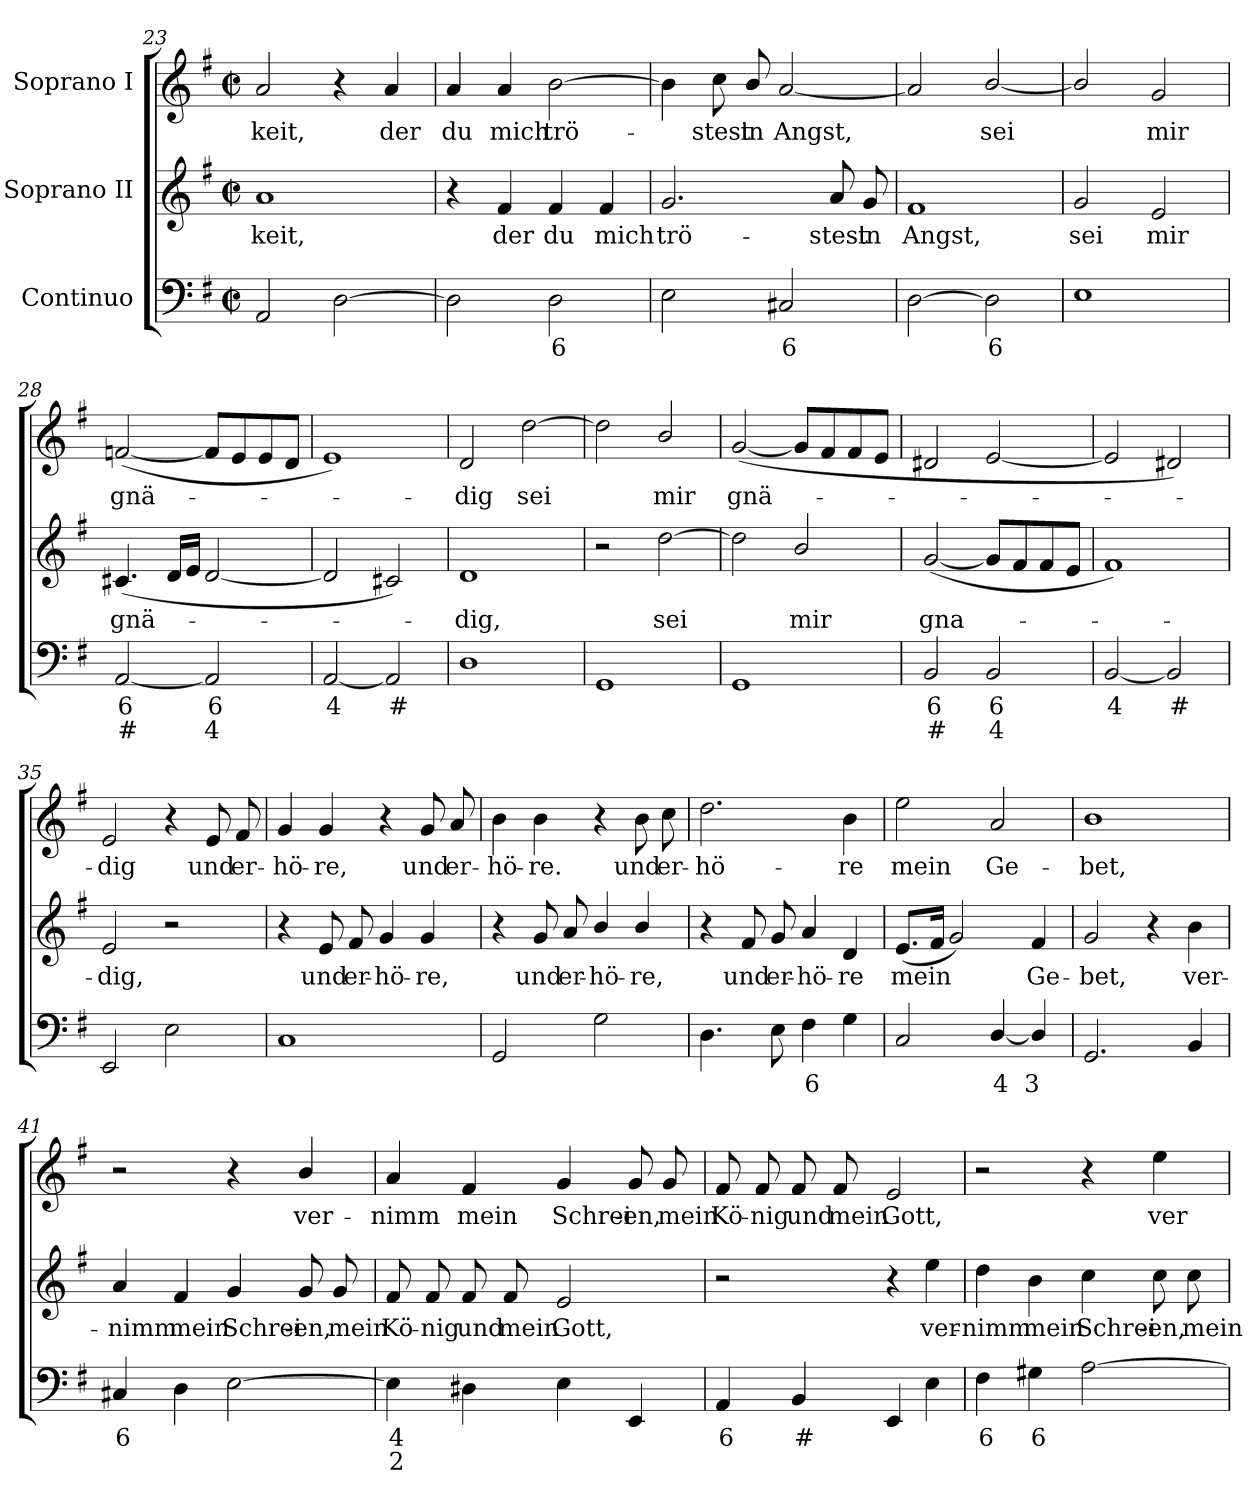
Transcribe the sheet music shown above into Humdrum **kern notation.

**kern	**text	**text	**kern	**text	**kern	**text
*part3	*part3	*part3	*part2	*part2	*part1	*part1
*staff3	*staff3	*staff3	*staff2	*staff2	*staff1	*staff1
*I"Continuo	*	*	*I"Soprano II	*	*I"Soprano I	*
*clefF4	*	*	*clefG2	*	*clefG2	*
*k[f#]	*	*	*k[f#]	*	*k[f#]	*
*G:	*	*	*G:	*	*G:	*
*M2/2	*	*	*M2/2	*	*M2/2	*
*met(c|)	*	*	*met(c|)	*	*met(c|)	*
=23	=23	=23	=23	=23	=23	=23
!	!	!	!	!LO:LY:b	!	!LO:LY:b
2AA/	.	.	1a	-keit,	2a/	-keit,
[2D\	.	.	.	.	4r	.
!	!	!	!	!	!	!LO:LY:b
.	.	.	.	.	4a/	der
=24	=24	=24	=24	=24	=24	=24
!	!	!	!	!	!	!LO:LY:b
2D\]	.	.	4r	.	4a/	du
!	!	!	!	!LO:LY:b	!	!LO:LY:b
.	.	.	4f#/	der	4a/	mich
!	!LO:LY:b	!	!	!LO:LY:b	!	!LO:LY:b
2D\	6	.	4f#/	du	[2b\	trö-
!	!	!	!	!LO:LY:b	!	!
.	.	.	4f#/	mich	.	.
=25	=25	=25	=25	=25	=25	=25
!	!	!	!	!LO:LY:b	!	!
2E\	.	.	2.g/	trö-	4b\]	.
!	!	!	!	!	!	!LO:LY:b
.	.	.	.	.	8cc\	stest
!	!	!	!	!	!	!LO:LY:b
.	.	.	.	.	8b/	in
!	!LO:LY:b	!	!	!	!	!LO:LY:b
2C#X/	6	.	.	.	[2a/	Angst,
!	!	!	!	!LO:LY:b	!	!
.	.	.	8a/	-stest	.	.
!	!	!	!	!LO:LY:b	!	!
.	.	.	8g/	in	.	.
=26	=26	=26	=26	=26	=26	=26
!	!	!	!	!LO:LY:b	!	!
[2D\	.	.	1f#	Angst,	2a/]	.
!	!LO:LY:b	!	!	!	!	!LO:LY:b
2D\]	6	.	.	.	[2b/	sei
=27	=27	=27	=27	=27	=27	=27
!	!	!	!	!LO:LY:b	!	!
1E	.	.	2g/	sei	2b/]	.
!	!	!	!	!LO:LY:b	!	!LO:LY:b
.	.	.	2e/	mir	2g/	mir
=28	=28	=28	=28	=28	=28	=28
!	!LO:LY:b	!LO:LY:b	!	!LO:LY:b	!	!LO:LY:b
[2AA/	6	#	(<4.c#X/	gnä-	(<[2fn/	gnä-
.	.	.	16d/LL	.	.	.
.	.	.	16e/JJ	.	.	.
!	!LO:LY:b	!LO:LY:b	!	!	!	!
2AA/]	6	4	[2d/	.	8f/L]	.
.	.	.	.	.	8e/	.
.	.	.	.	.	8e/	.
.	.	.	.	.	8d/J	.
=29	=29	=29	=29	=29	=29	=29
!	!LO:LY:b	!	!	!	!	!
[2AA/	4	.	2d/]	.	1e)	.
!	!LO:LY:b	!	!	!	!	!
2AA/]	#	.	2c#X/)	.	.	.
=30	=30	=30	=30	=30	=30	=30
!	!	!	!	!LO:LY:b	!	!LO:LY:b
1D	.	.	1d	dig,	2d/	dig
!	!	!	!	!	!	!LO:LY:b
.	.	.	.	.	[2dd\	sei
=31	=31	=31	=31	=31	=31	=31
1GG	.	.	2r	.	2dd\]	.
!	!	!	!	!LO:LY:b	!	!LO:LY:b
.	.	.	[2dd\	sei	2b/	mir
=32	=32	=32	=32	=32	=32	=32
!	!	!	!	!	!	!LO:LY:b
1GG	.	.	2dd\]	.	(<[2g/	gnä-
!	!	!	!	!LO:LY:b	!	!
.	.	.	2b/	mir	8g/L]	.
.	.	.	.	.	8f#/	.
.	.	.	.	.	8f#/	.
.	.	.	.	.	8e/J	.
=33	=33	=33	=33	=33	=33	=33
!	!LO:LY:b	!LO:LY:b	!	!LO:LY:b	!	!
2BB/	6	#	(<[2g/	gna-	2d#X/	.
!	!LO:LY:b	!LO:LY:b	!	!	!	!
2BB/	6	4	8g/L]	.	[2e/	.
.	.	.	8f#/	.	.	.
.	.	.	8f#/	.	.	.
.	.	.	8e/J	.	.	.
=34	=34	=34	=34	=34	=34	=34
!	!LO:LY:b	!	!	!	!	!
[2BB/	4	.	1f#)	.	2e/]	.
!	!LO:LY:b	!	!	!	!	!
2BB/]	#	.	.	.	2d#X/)	.
=35	=35	=35	=35	=35	=35	=35
!	!	!	!	!LO:LY:b	!	!LO:LY:b
2EE/	.	.	2e/	dig,	2e/	dig
2E\	.	.	2r	.	4r	.
!	!	!	!	!	!	!LO:LY:b
.	.	.	.	.	8e/	und
!	!	!	!	!	!	!LO:LY:b
.	.	.	.	.	8f#/	er-
=36	=36	=36	=36	=36	=36	=36
!	!	!	!	!	!	!LO:LY:b
1C	.	.	4r	.	4g/	-hö-
!	!	!	!	!LO:LY:b	!	!LO:LY:b
.	.	.	8e/	und	4g/	-re,
!	!	!	!	!LO:LY:b	!	!
.	.	.	8f#/	er-	.	.
!	!	!	!	!LO:LY:b	!	!
.	.	.	4g/	-hö-	4r	.
!	!	!	!	!LO:LY:b	!	!LO:LY:b
.	.	.	4g/	-re,	8g/	und
!	!	!	!	!	!	!LO:LY:b
.	.	.	.	.	8a/	er-
=37	=37	=37	=37	=37	=37	=37
!	!	!	!	!	!	!LO:LY:b
2GG/	.	.	4r	.	4b\	-hö-
!	!	!	!	!LO:LY:b	!	!LO:LY:b
.	.	.	8g/	und	4b\	-re.
!	!	!	!	!LO:LY:b	!	!
.	.	.	8a/	er-	.	.
!	!	!	!	!LO:LY:b	!	!
2G\	.	.	4b/	-hö-	4r	.
!	!	!	!	!LO:LY:b	!	!LO:LY:b
.	.	.	4b/	-re,	8b\	und
!	!	!	!	!	!	!LO:LY:b
.	.	.	.	.	8cc\	er-
=38	=38	=38	=38	=38	=38	=38
!	!	!	!	!	!	!LO:LY:b
4.D\	.	.	4r	.	2.dd\	-hö-
!	!	!	!	!LO:LY:b	!	!
.	.	.	8f#/	und	.	.
!	!	!	!	!LO:LY:b	!	!
8E\	.	.	8g/	er-	.	.
!	!LO:LY:b	!	!	!LO:LY:b	!	!
4F#\	6	.	4a/	-hö-	.	.
!	!	!	!	!LO:LY:b	!	!LO:LY:b
4G\	.	.	4d/	-re	4b\	-re
=39	=39	=39	=39	=39	=39	=39
!	!	!	!	!LO:LY:b	!	!LO:LY:b
2C/	.	.	(<8.e/L	mein	2ee\	mein
.	.	.	16f#/Jk	.	.	.
.	.	.	2g/)	.	.	.
!	!LO:LY:b	!	!	!	!	!LO:LY:b
[4D/	4	.	.	.	2a/	Ge-
!	!LO:LY:b	!	!	!LO:LY:b	!	!
4D/]	3	.	4f#/	Ge-	.	.
=40	=40	=40	=40	=40	=40	=40
!	!	!	!	!LO:LY:b	!	!LO:LY:b
2.GG/	.	.	2g/	-bet,	1b	-bet,
.	.	.	4r	.	.	.
!	!	!	!	!LO:LY:b	!	!
4BB/	.	.	4b\	ver-	.	.
=41	=41	=41	=41	=41	=41	=41
!	!LO:LY:b	!	!	!LO:LY:b	!	!
4C#X/	6	.	4a/	-nimm	2r	.
!	!	!	!	!LO:LY:b	!	!
4D\	.	.	4f#/	mein	.	.
!	!	!	!	!LO:LY:b	!	!
[2E\	.	.	4g/	Schrei-	4r	.
!	!	!	!	!LO:LY:b	!	!LO:LY:b
.	.	.	8g/	-en,	4b/	ver-
!	!	!	!	!LO:LY:b	!	!
.	.	.	8g/	mein	.	.
=42	=42	=42	=42	=42	=42	=42
!	!LO:LY:b	!LO:LY:b	!	!LO:LY:b	!	!LO:LY:b
4E\]	4	2	8f#/	Kö-	4a/	-nimm
!	!	!	!	!LO:LY:b	!	!
.	.	.	8f#/	-nig	.	.
!	!	!	!	!LO:LY:b	!	!LO:LY:b
4D#X\	.	.	8f#/	und	4f#/	mein
!	!	!	!	!LO:LY:b	!	!
.	.	.	8f#/	mein	.	.
!	!	!	!	!LO:LY:b	!	!LO:LY:b
4E\	.	.	2e/	Gott,	4g/	Schrei-
!	!	!	!	!	!	!LO:LY:b
4EE/	.	.	.	.	8g/	-en,
!	!	!	!	!	!	!LO:LY:b
.	.	.	.	.	8g/	mein
=43	=43	=43	=43	=43	=43	=43
!	!LO:LY:b	!	!	!	!	!LO:LY:b
4AA/	6	.	2r	.	8f#/	Kö-
!	!	!	!	!	!	!LO:LY:b
.	.	.	.	.	8f#/	-nig
!	!LO:LY:b	!	!	!	!	!LO:LY:b
4BB/	#	.	.	.	8f#/	und
!	!	!	!	!	!	!LO:LY:b
.	.	.	.	.	8f#/	mein
!	!	!	!	!	!	!LO:LY:b
4EE/	.	.	4r	.	2e/	Gott,
!	!	!	!	!LO:LY:b	!	!
4E\	.	.	4ee\	ver-	.	.
=44	=44	=44	=44	=44	=44	=44
!	!LO:LY:b	!	!	!LO:LY:b	!	!
4F#\	6	.	4dd\	-nimm	2r	.
!	!LO:LY:b	!	!	!LO:LY:b	!	!
4G#X\	6	.	4b\	mein	.	.
!	!	!	!	!LO:LY:b	!	!
[2A\	.	.	4cc\	Schrei-	4r	.
!	!	!	!	!LO:LY:b	!	!LO:LY:b
.	.	.	8cc\	-en,	4ee\	ver-
!	!	!	!	!LO:LY:b	!	!
.	.	.	8cc\	mein	.	.
=	=	=	=	=	=	=
*-	*-	*-	*-	*-	*-	*-
